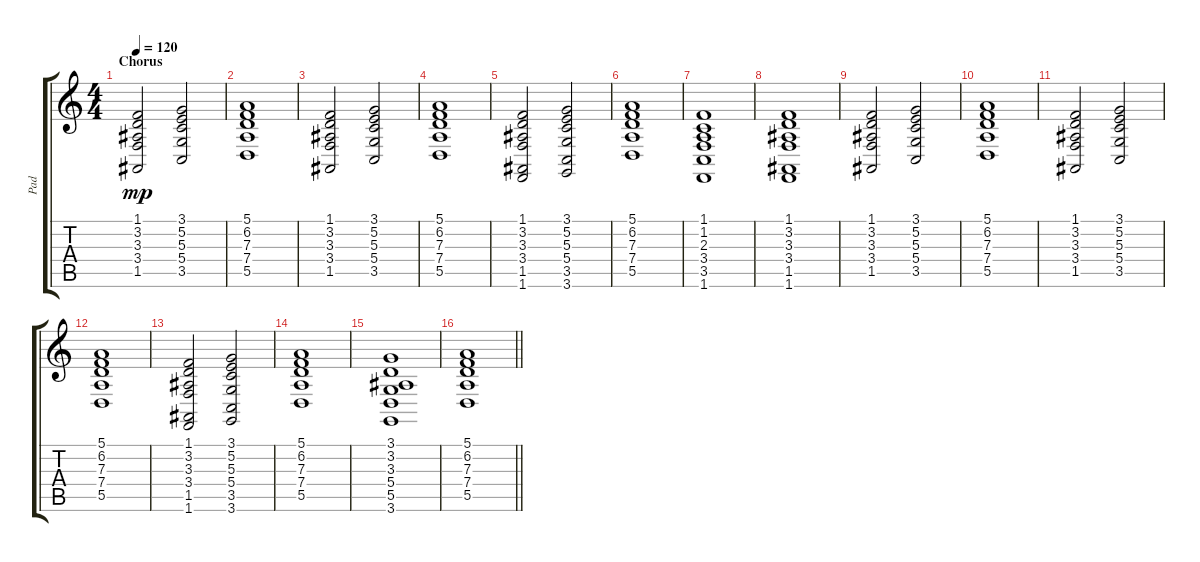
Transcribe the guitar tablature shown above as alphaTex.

\track ("Pad" "Pad") {instrument pad2warm}
\staff {score tabs}
\tuning (E4 B3 G3 D3 A2 E2) {hide}
\ts (4 4)
\section ("" "Chorus")
\tempo 120
\clef g2
\ks c
(1.1 3.2 3.3 3.4 1.5).2{dy mp} (3.1 5.2 5.3 5.4 3.5).2 |
(5.1 6.2 7.3 7.4 5.5).1 |
(1.1 3.2 3.3 3.4 1.5).2 (3.1 5.2 5.3 5.4 3.5).2 |
(5.1 6.2 7.3 7.4 5.5).1 |
(1.1 3.2 3.3 3.4 1.5 1.6).2 (3.1 5.2 5.3 5.4 3.5 3.6).2 |
(5.1 6.2 7.3 7.4 5.5).1 |
(1.1 1.2 2.3 3.4 3.5 1.6).1 |
(1.1 3.2 3.3 3.4 1.5 1.6).1 |
(1.1 3.2 3.3 3.4 1.5).2 (3.1 5.2 5.3 5.4 3.5).2 |
(5.1 6.2 7.3 7.4 5.5).1 |
(1.1 3.2 3.3 3.4 1.5).2 (3.1 5.2 5.3 5.4 3.5).2 |
(5.1 6.2 7.3 7.4 5.5).1 |
(1.1 3.2 3.3 3.4 1.5 1.6).2 (3.1 5.2 5.3 5.4 3.5 3.6).2 |
(5.1 6.2 7.3 7.4 5.5).1 |
(3.1 3.2 3.3 5.4 5.5 3.6).1 |
\barLineRight lightlight
(5.1 6.2 7.3 7.4 5.5).1
